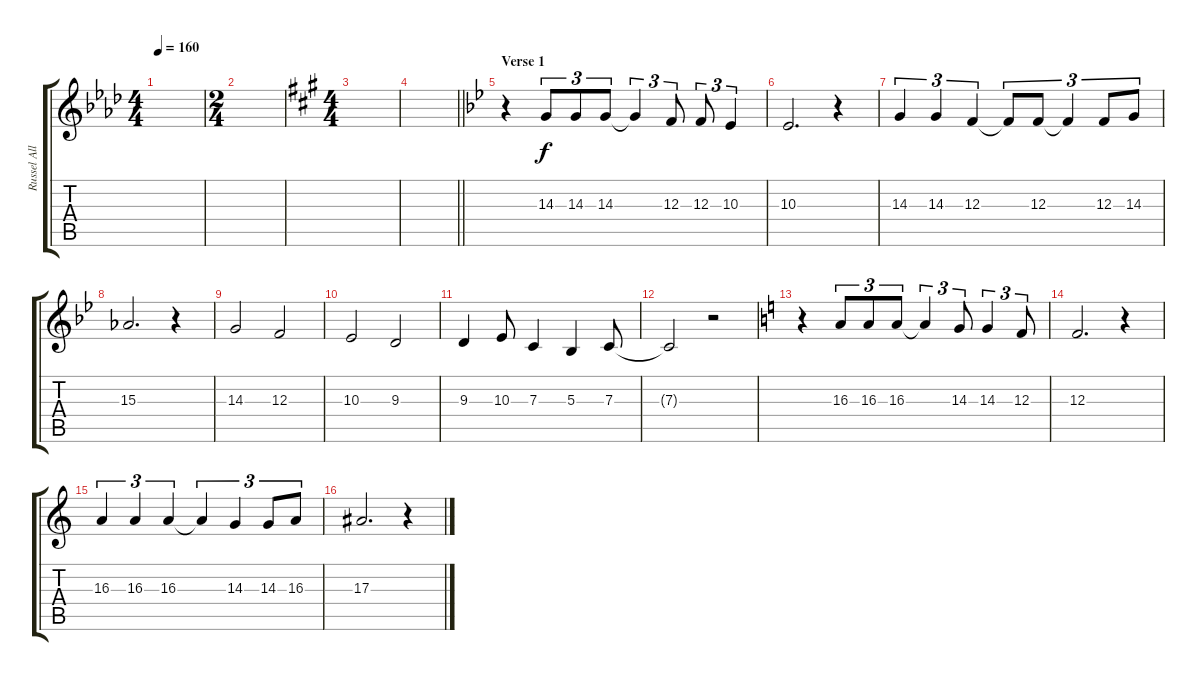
\track ("Russel Allen (vocal)" "Russel All") {instrument tenorsax}
\staff {score tabs}
\tuning (D4 A3 F3 C3 G2 D2) {hide}
\ts (4 4)
\tempo 160
\clef g2
\ks fminor
|
\ts (2 4)
|
\ts (4 4)
\ks f#minor
|
\barLineRight lightlight
|
\section ("" "Verse 1")
\ks gminor
r.4 14.3.8{tu (3 2)} 14.3.8{tu (3 2)} 14.3.8{tu (3 2)} 14.3{t}.4{tu (3 2)} 12.3.8{tu (3 2)} 12.3.8{tu (3 2)} 10.3.4{tu (3 2)} |
10.3.2{d} r.4 |
14.3.4{tu (3 2)} 14.3.4{tu (3 2)} 12.3.4{tu (3 2)} 12.3{t}.8{tu (3 2)} 12.3.8{tu (3 2)} 12.3{t}.4{tu (3 2)} 12.3.8{tu (3 2)} 14.3.8{tu (3 2)} |
15.3.2{d} r.4 |
14.3.2 12.3.2 |
10.3.2 9.3.2 |
9.3.4 10.3.8 7.3.4 5.3.4 7.3.8 |
7.3{t}.2 r.2 |
\ks aminor
r.4 16.3.8{tu (3 2)} 16.3.8{tu (3 2)} 16.3.8{tu (3 2)} 16.3{t}.4{tu (3 2)} 14.3.8{tu (3 2)} 14.3.4{tu (3 2)} 12.3.8{tu (3 2)} |
12.3.2{d} r.4 |
16.3.4{tu (3 2)} 16.3.4{tu (3 2)} 16.3.4{tu (3 2)} 16.3{t}.4{tu (3 2)} 14.3.4{tu (3 2)} 14.3.8{tu (3 2)} 16.3.8{tu (3 2)} |
17.3.2{d} r.4
